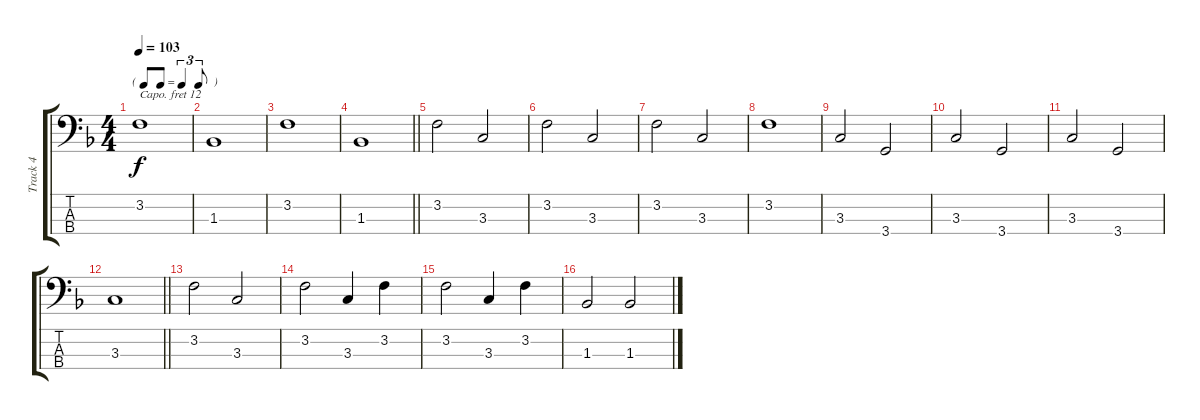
\track ("Track 4" "Track 4") {instrument harpsichord}
\staff {score tabs}
\capo 12
\tuning (G2 D2 A1 E1) {hide}
\ts (4 4)
\tf triplet8th
\tempo 103
\clef f4
\ks f
3.2.1{dy f} |
1.3.1 |
3.2.1 |
\barLineRight lightlight
1.3.1 |
3.2.2 3.3.2 |
3.2.2 3.3.2 |
3.2.2 3.3.2 |
3.2.1 |
3.3.2 3.4.2 |
3.3.2 3.4.2 |
3.3.2 3.4.2 |
\barLineRight lightlight
3.3.1 |
3.2.2 3.3.2 |
3.2.2 3.3.4 3.2.4 |
3.2.2 3.3.4 3.2.4 |
1.3.2 1.3.2
